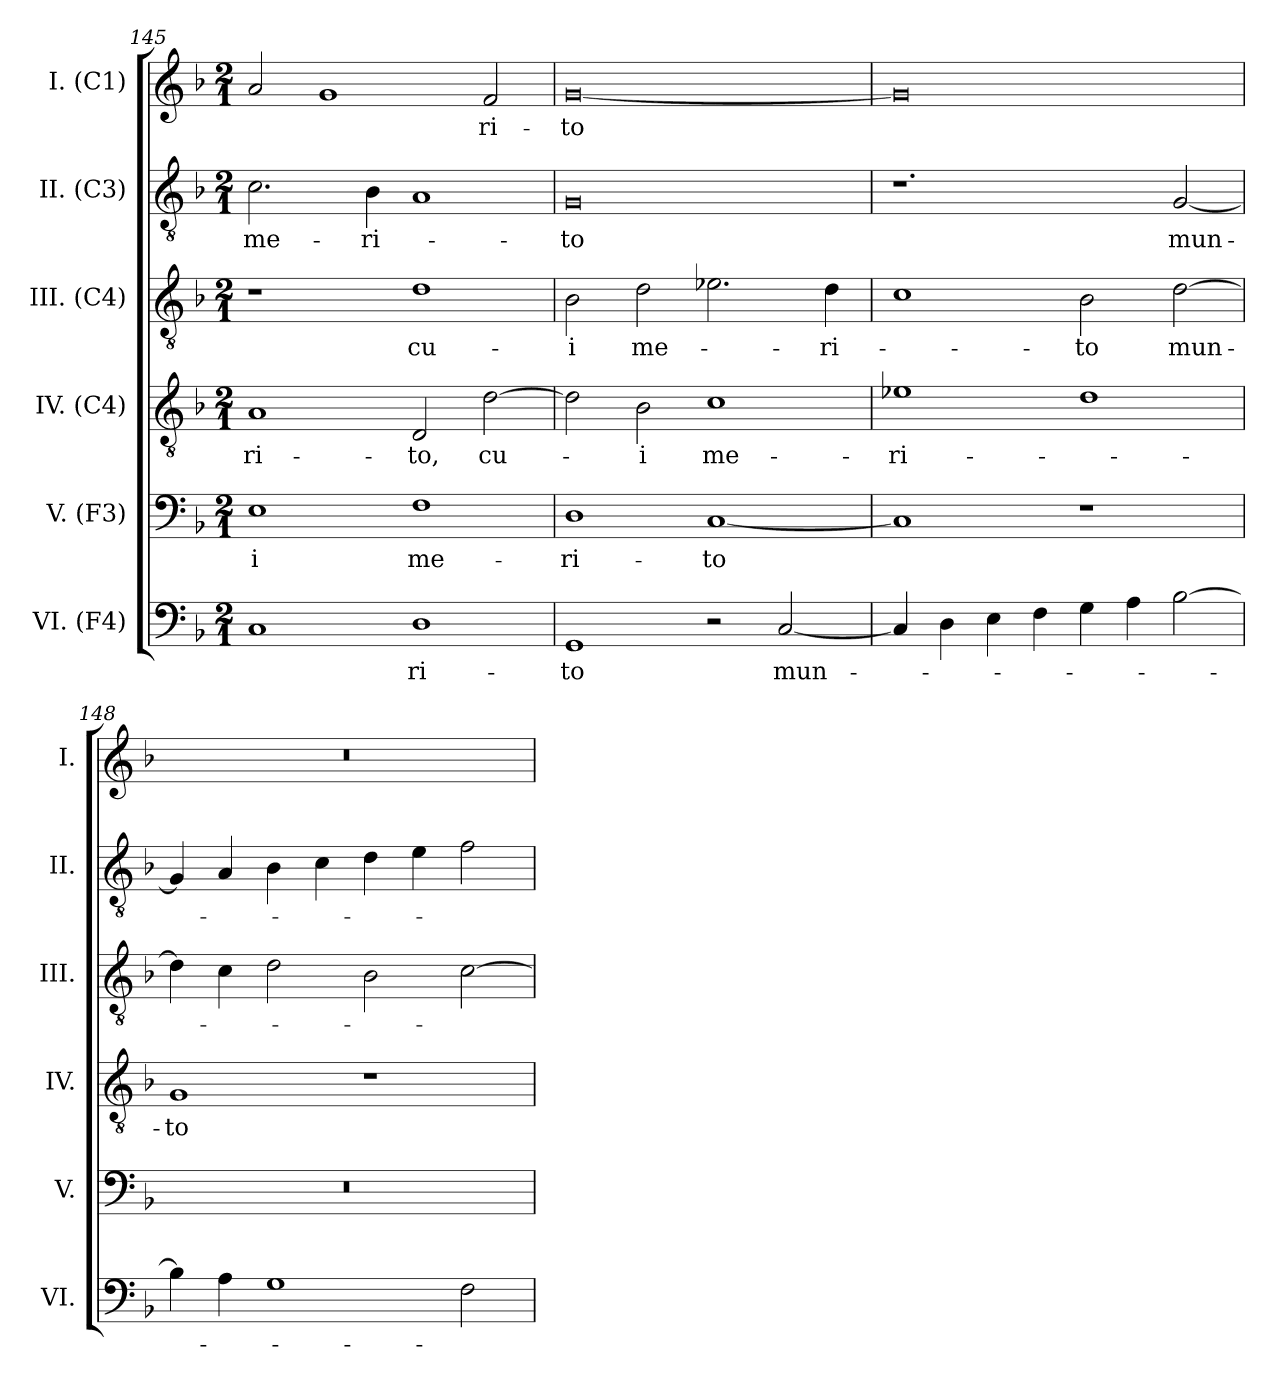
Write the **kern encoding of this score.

**kern	**text	**kern	**text	**kern	**text	**kern	**text	**kern	**text	**kern	**text
*part6	*part6	*part5	*part5	*part4	*part4	*part3	*part3	*part2	*part2	*part1	*part1
*staff6	*staff6	*staff5	*staff5	*staff4	*staff4	*staff3	*staff3	*staff2	*staff2	*staff1	*staff1
*I"VI. (F4)	*	*I"V. (F3)	*	*I"IV. (C4)	*	*I"III. (C4)	*	*I"II. (C3)	*	*I"I. (C1)	*
*I'VI.	*	*I'V.	*	*I'IV.	*	*I'III.	*	*I'II.	*	*I'I.	*
!!LO:PB:g=z
*clefF4	*	*clefF4	*	*clefGv2	*	*clefGv2	*	*clefGv2	*	*clefG2	*
*	*	*	*	*	*	*ITrd7c12	*	*	*	*	*
*k[b-]	*	*k[b-]	*	*k[b-]	*	*k[b-]	*	*k[b-]	*	*k[b-]	*
*F:	*	*F:	*	*F:	*	*F:	*	*F:	*	*F:	*
*M2/1	*	*M2/1	*	*M2/1	*	*M2/1	*	*M2/1	*	*M2/1	*
=145	=145	=145	=145	=145	=145	=145	=145	=145	=145	=145	=145
!	!	!	!LO:LY:b:color=#000000	!	!	!	!	!	!	!	!
!	!	!	!	!	!LO:LY:b:color=#000000	!	!	!	!	!	!
!	!	!	!	!	!	!	!	!	!LO:LY:b:color=#000000	!	!
1Ci	.	1Ei	-i	1Ai	-ri-	1r	.	2.ci\	me-	2ai/	.
.	.	.	.	.	.	.	.	.	.	1gi	.
!	!	!	!	!	!	!	!	!	!LO:LY:b:color=#000000	!	!
.	.	.	.	.	.	.	.	4B-i\	-ri-	.	.
!	!LO:LY:b:color=#000000	!	!	!	!	!	!	!	!	!	!
!	!	!	!LO:LY:b:color=#000000	!	!	!	!	!	!	!	!
!	!	!	!	!	!LO:LY:b:color=#000000	!	!	!	!	!	!
!	!	!	!	!	!	!	!LO:LY:b:color=#000000	!	!	!	!
1Di	-ri-	1Fi	me-	2Di/	-to,	1Di	cu-	1Ai	.	.	.
!	!	!	!	!	!LO:LY:b:color=#000000	!	!	!	!	!	!
!	!	!	!	!	!	!	!	!	!	!	!LO:LY:b:color=#000000
.	.	.	.	[2di\	cu-	.	.	.	.	2fi/	-ri-
=146	=146	=146	=146	=146	=146	=146	=146	=146	=146	=146	=146
!	!LO:LY:b:color=#000000	!	!	!	!	!	!	!	!	!	!
!	!	!	!LO:LY:b:color=#000000	!	!	!	!	!	!	!	!
!	!	!	!	!	!	!	!LO:LY:b:color=#000000	!	!	!	!
!	!	!	!	!	!	!	!	!	!LO:LY:b:color=#000000	!	!
!	!	!	!	!	!	!	!	!	!	!	!LO:LY:b:color=#000000
1GGi	-to	1Di	-ri-	2di\]	.	2BB-i\	-i	0Gi	-to	[0gi	-to
!	!	!	!	!	!LO:LY:b:color=#000000	!	!	!	!	!	!
!	!	!	!	!	!	!	!LO:LY:b:color=#000000	!	!	!	!
.	.	.	.	2B-i\	-i	2Di\	me-	.	.	.	.
!	!	!	!LO:LY:b:color=#000000	!	!	!	!	!	!	!	!
!	!	!	!	!	!LO:LY:b:color=#000000	!	!	!	!	!	!
2r	.	[1Ci	-to	1ci	me-	2.E-i\	.	.	.	.	.
!	!LO:LY:b:color=#000000	!	!	!	!	!	!	!	!	!	!
[2Ci/	mun-	.	.	.	.	.	.	.	.	.	.
!	!	!	!	!	!	!	!LO:LY:b:color=#000000	!	!	!	!
.	.	.	.	.	.	4Di\	-ri-	.	.	.	.
=147	=147	=147	=147	=147	=147	=147	=147	=147	=147	=147	=147
!	!	!	!	!	!LO:LY:b:color=#000000	!	!	!	!	!	!
4Ci/]	.	1Ci]	.	1e-i	-ri-	1Ci	.	1.r	.	0gi]	.
4Di\	.	.	.	.	.	.	.	.	.	.	.
4Ei\	.	.	.	.	.	.	.	.	.	.	.
4Fi\	.	.	.	.	.	.	.	.	.	.	.
!	!	!	!	!	!	!	!LO:LY:b:color=#000000	!	!	!	!
4Gi\	.	1r	.	1di	.	2BB-i\	-to	.	.	.	.
4Ai\	.	.	.	.	.	.	.	.	.	.	.
!	!	!	!	!	!	!	!LO:LY:b:color=#000000	!	!	!	!
!	!	!	!	!	!	!	!	!	!LO:LY:b:color=#000000	!	!
[2B-i\	.	.	.	.	.	[2Di\	mun-	[2Gi/	mun-	.	.
=148	=148	=148	=148	=148	=148	=148	=148	=148	=148	=148	=148
!	!	!LO:N:vis=1	!	!	!	!	!	!	!	!	!
!	!	!	!	!	!LO:LY:b:color=#000000	!	!	!	!	!LO:N:vis=1	!
4B-i\]	.	0r	.	1Gi	-to	4Di\]	.	4Gi/]	.	0r	.
4Ai\	.	.	.	.	.	4Ci\	.	4Ai/	.	.	.
1Gi	.	.	.	.	.	2Di\	.	4B-i\	.	.	.
.	.	.	.	.	.	.	.	4ci\	.	.	.
.	.	.	.	1r	.	2BB-i\	.	4di\	.	.	.
.	.	.	.	.	.	.	.	4ei\	.	.	.
2Fi\	.	.	.	.	.	[2Ci\	.	2fi\	.	.	.
=	=	=	=	=	=	=	=	=	=	=	=
*-	*-	*-	*-	*-	*-	*-	*-	*-	*-	*-	*-
